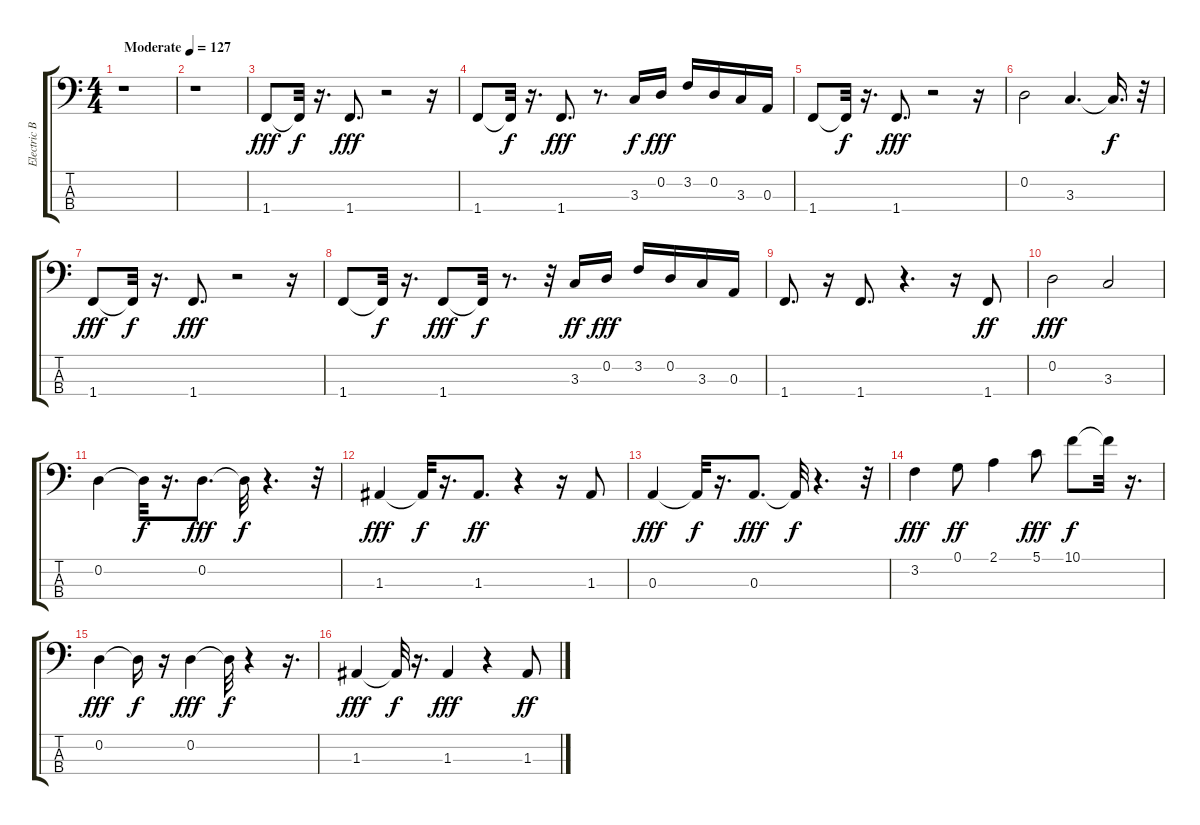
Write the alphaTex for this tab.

\track ("Electric Bass (finger)" "Electric B") {instrument electricbassfinger}
\staff {score tabs}
\tuning (G2 D2 A1 E1) {hide}
\ts (4 4)
\tempo (127 "Moderate")
\clef f4
\ks c
r.1{dy fff instrument electricbassfinger} |
r.1 |
1.4.8 1.4{t}.32{dy f} r.16{d} 1.4.8{d dy fff} r.2 r.16 |
1.4.8 1.4{t}.32{dy f} r.16{d} 1.4.8{d dy fff} r.8{d} 3.3.16{dy f} 0.2.16{dy fff} 3.2.16 0.2.16 3.3.16 0.3.16 |
1.4.8 1.4{t}.32{dy f} r.16{d} 1.4.8{d dy fff} r.2 r.16 |
0.2.2 3.3.4{d} 3.3{t}.16{d dy f} r.32 |
1.4.8{dy fff} 1.4{t}.32{dy f} r.16{d} 1.4.8{d dy fff} r.2 r.16 |
1.4.8 1.4{t}.32{dy f} r.16{d} 1.4.8{dy fff} 1.4{t}.32{dy f} r.8{d} r.32 3.3.16{dy ff} 0.2.16{dy fff} 3.2.16 0.2.16 3.3.16 0.3.16 |
1.4.8{d} r.16 1.4.8{d} r.4{d} r.16 1.4.8{dy ff} |
0.2.2{dy fff} 3.3.2 |
0.2.4 0.2{t}.32{dy f} r.16{d} 0.2.8{d dy fff} 0.2{t}.32{dy f} r.4{d} r.32 |
1.3.4{dy fff} 1.3{t}.32{dy f} r.16{d} 1.3.8{d dy ff} r.4 r.16 1.3.8 |
0.3.4{dy fff} 0.3{t}.32{dy f} r.16{d} 0.3.8{d dy fff} 0.3{t}.32{dy f} r.4{d} r.32 |
3.2.4{dy fff} 0.1.8{dy ff} 2.1.4 5.1.8{dy fff} 10.1.8{dy f} 10.1{t}.32 r.16{d} |
0.2.4{dy fff} 0.2{t}.16{dy f} r.16 0.2.4{dy fff} 0.2{t}.32{dy f} r.4 r.16{d} |
1.3.4{dy fff} 1.3{t}.32{dy f} r.16{d} 1.3.4{dy fff} r.4 1.3.8{dy ff}
